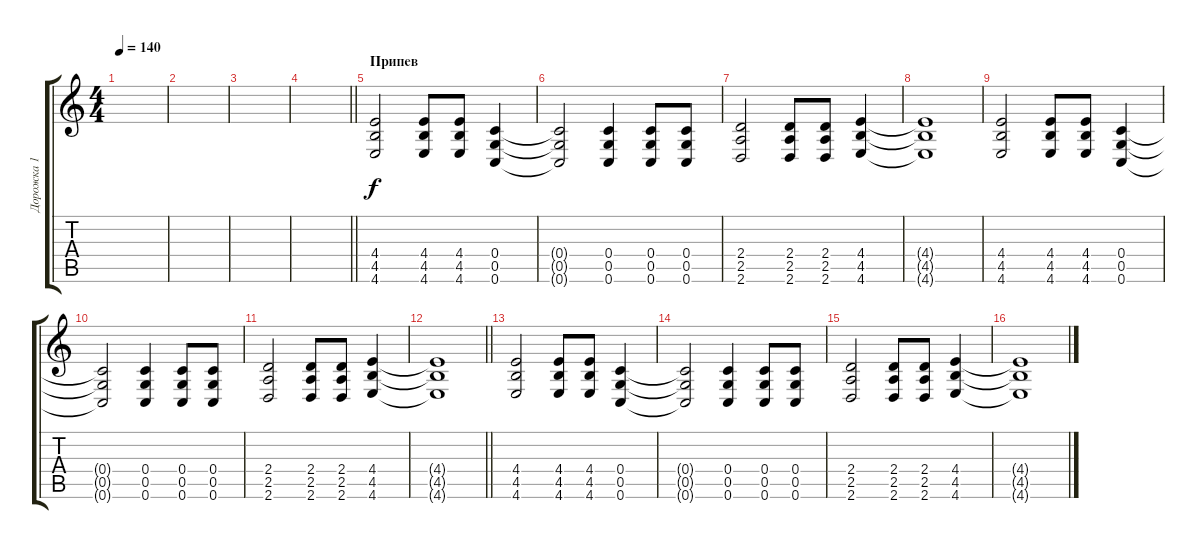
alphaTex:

\track ("Дорожка 1" "Дорожка 1") {instrument distortionguitar}
\staff {score tabs}
\tuning (D4 A3 F3 C3 G2 C2) {hide}
\ts (4 4)
\tempo 140
\clef g2
\ks c
|
|
|
\barLineRight lightlight
|
\section ("" "Припев")
(4.4 4.5 4.6).2 (4.4 4.5 4.6).8 (4.4 4.5 4.6).8 (0.4 0.5 0.6).4 |
(0.4{t} 0.5{t} 0.6{t}).2 (0.4 0.5 0.6).4 (0.4 0.5 0.6).8 (0.4 0.5 0.6).8 |
(2.4 2.5 2.6).2 (2.4 2.5 2.6).8 (2.4 2.5 2.6).8 (4.4 4.5 4.6).4 |
(4.4{t} 4.5{t} 4.6{t}).1 |
(4.4 4.5 4.6).2 (4.4 4.5 4.6).8 (4.4 4.5 4.6).8 (0.4 0.5 0.6).4 |
(0.4{t} 0.5{t} 0.6{t}).2 (0.4 0.5 0.6).4 (0.4 0.5 0.6).8 (0.4 0.5 0.6).8 |
(2.4 2.5 2.6).2 (2.4 2.5 2.6).8 (2.4 2.5 2.6).8 (4.4 4.5 4.6).4 |
\barLineRight lightlight
(4.4{t} 4.5{t} 4.6{t}).1 |
(4.4 4.5 4.6).2 (4.4 4.5 4.6).8 (4.4 4.5 4.6).8 (0.4 0.5 0.6).4 |
(0.4{t} 0.5{t} 0.6{t}).2 (0.4 0.5 0.6).4 (0.4 0.5 0.6).8 (0.4 0.5 0.6).8 |
(2.4 2.5 2.6).2 (2.4 2.5 2.6).8 (2.4 2.5 2.6).8 (4.4 4.5 4.6).4 |
(4.4{t} 4.5{t} 4.6{t}).1
